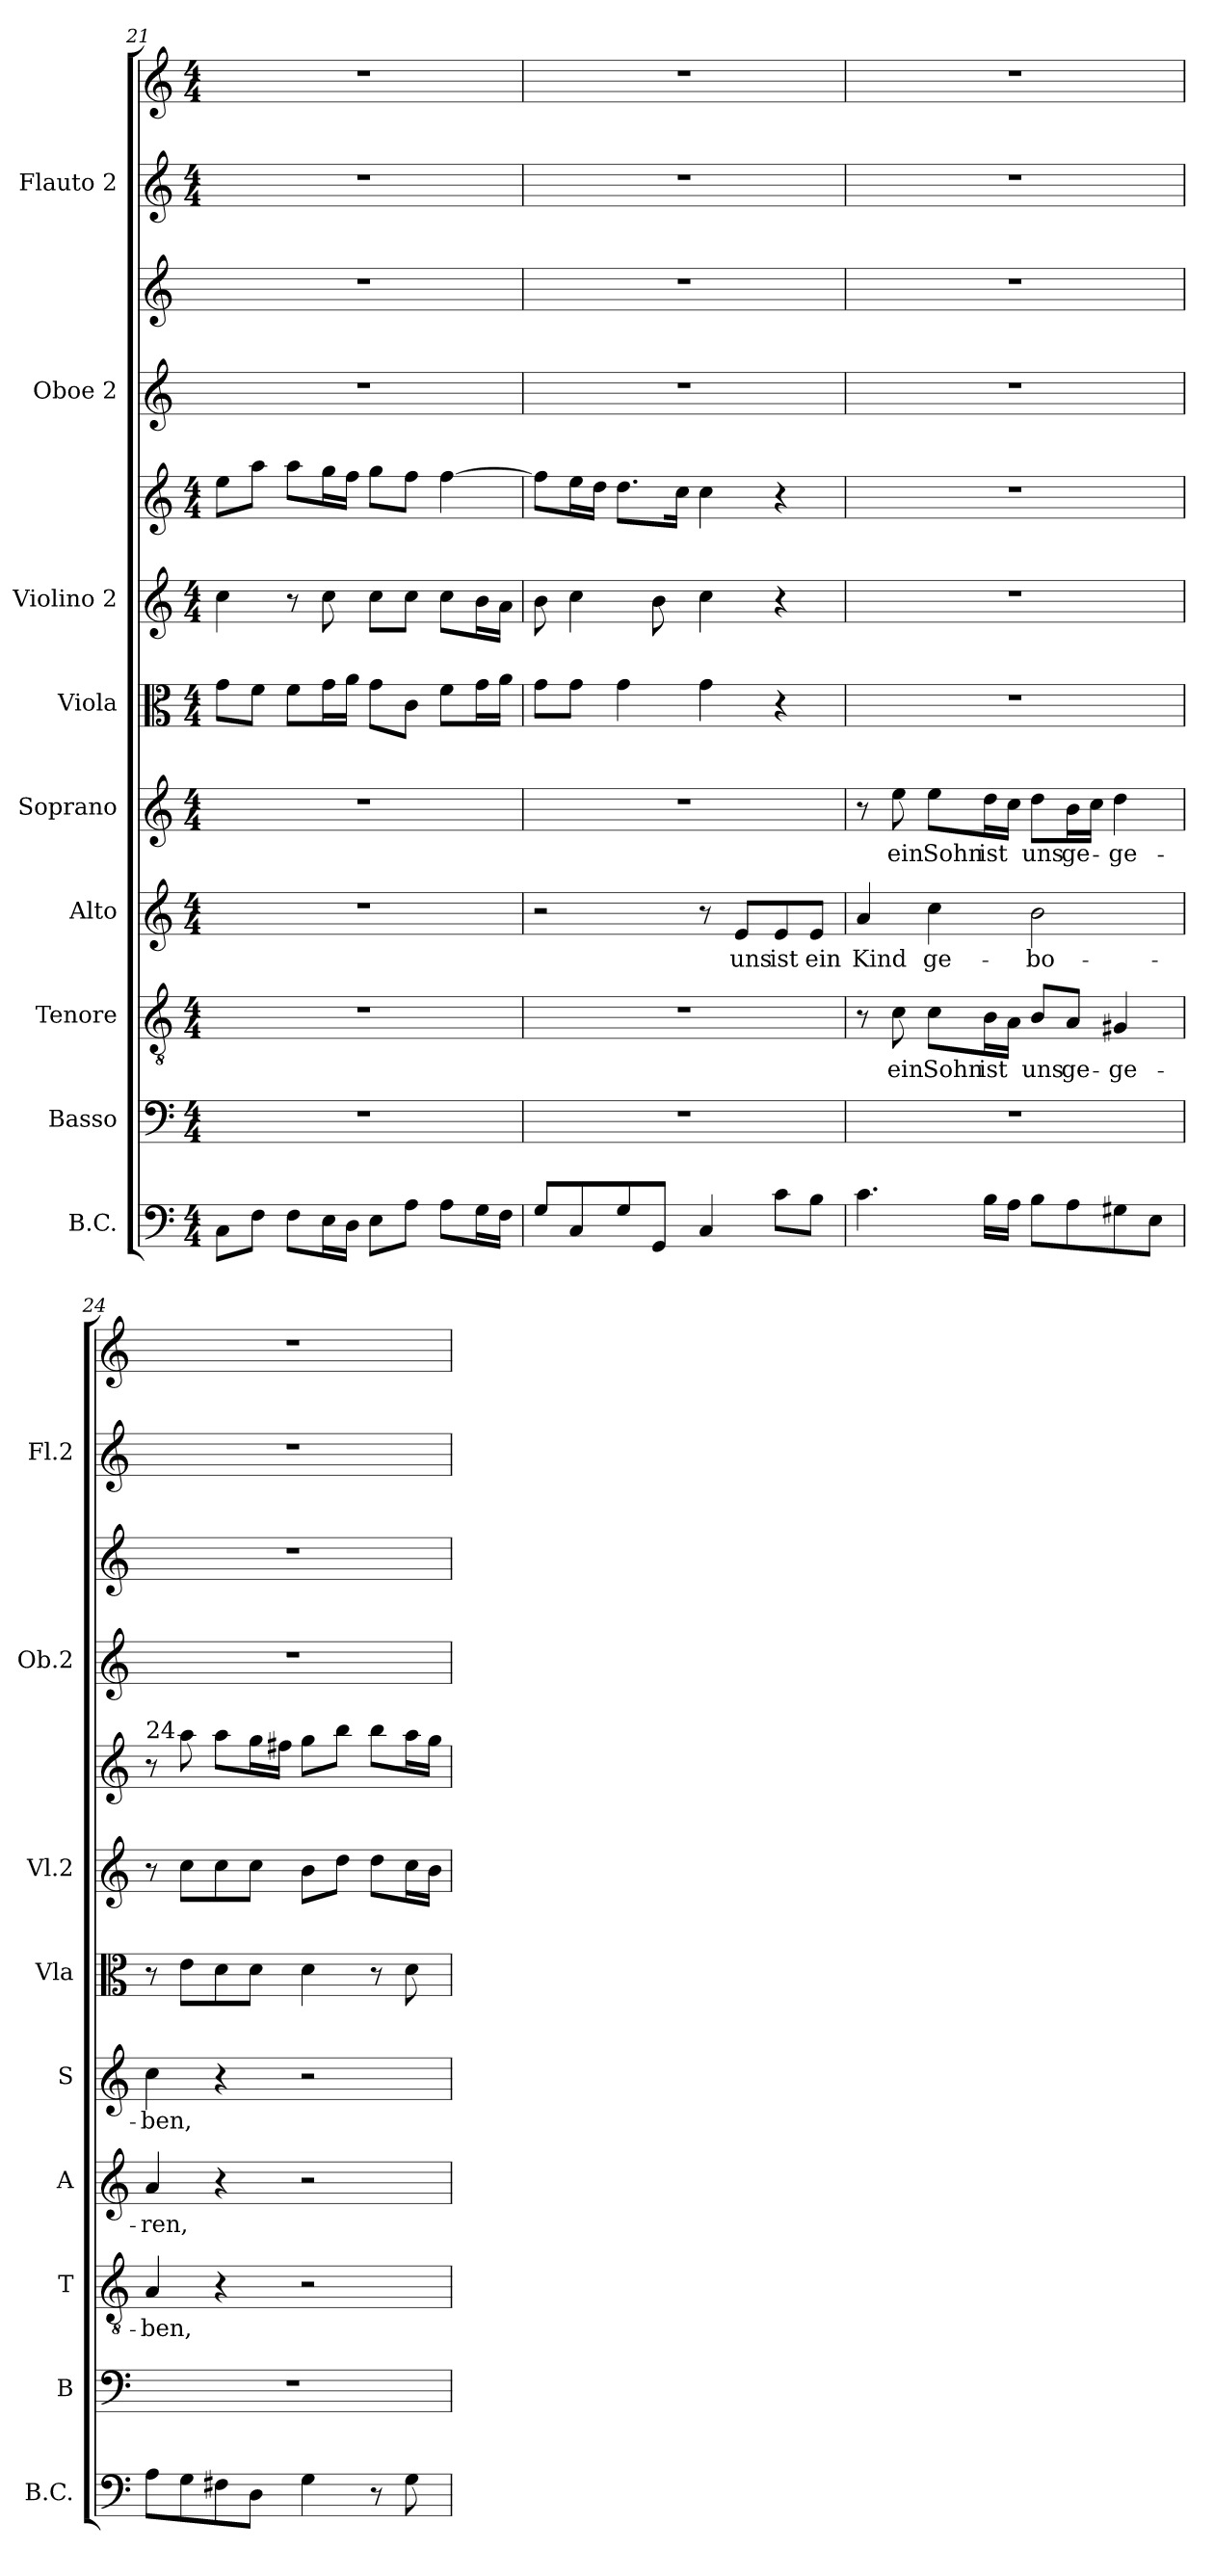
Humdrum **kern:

**kern	**kern	**kern	**text	**kern	**text	**kern	**text	**kern	**kern	**kern	**kern	**kern	**kern	**kern
*part9	*part8	*part7	*part7	*part6	*part6	*part5	*part5	*part4	*part3	*part3	*part2	*part2	*part1	*part1
*staff12	*staff11	*staff10	*staff10	*staff9	*staff9	*staff8	*staff8	*staff7	*staff6	*staff5	*staff4	*staff3	*staff2	*staff1
*I"B.C.	*I"Basso	*I"Tenore	*	*I"Alto	*	*I"Soprano	*	*I"Viola	*I"Violino 2	*	*I"Oboe 2	*	*I"Flauto 2	*
*I'B.C.	*I'B	*I'T	*	*I'A	*	*I'S	*	*I'Vla	*I'Vl.2	*	*I'Ob.2	*	*I'Fl.2	*
*clefF4	*clefF4	*clefGv2	*	*clefG2	*	*clefG2	*	*clefC3	*clefG2	*clefG2	*clefG2	*clefG2	*clefG2	*clefG2
*k[]	*k[]	*k[]	*	*k[]	*	*k[]	*	*k[]	*k[]	*k[]	*k[]	*k[]	*k[]	*k[]
*M4/4	*M4/4	*M4/4	*	*M4/4	*	*M4/4	*	*M4/4	*M4/4	*M4/4	*	*	*M4/4	*M4/4
=21	=21	=21	=21	=21	=21	=21	=21	=21	=21	=21	=21	=21	=21	=21
8C\L	1r	1r	.	1r	.	1r	.	8g\L	4cc\	8ee\L	1r	1r	1r	1r
8F\J	.	.	.	.	.	.	.	8f\J	.	8aa\J	.	.	.	.
8F\L	.	.	.	.	.	.	.	8f\L	8r	8aa\L	.	.	.	.
16E\L	.	.	.	.	.	.	.	16g\L	8cc\	16gg\L	.	.	.	.
16D\JJ	.	.	.	.	.	.	.	16a\JJ	.	16ff\JJ	.	.	.	.
8E\L	.	.	.	.	.	.	.	8g\L	8cc\L	8gg\L	.	.	.	.
8A\J	.	.	.	.	.	.	.	8c\J	8cc\J	8ff\J	.	.	.	.
8A\L	.	.	.	.	.	.	.	8f\L	8cc\L	[4ff\	.	.	.	.
16G\L	.	.	.	.	.	.	.	16g\L	16b\L	.	.	.	.	.
16F\JJ	.	.	.	.	.	.	.	16a\JJ	16a\JJ	.	.	.	.	.
=22	=22	=22	=22	=22	=22	=22	=22	=22	=22	=22	=22	=22	=22	=22
8G/L	1r	1r	.	2r	.	1r	.	8g\L	8b\	8ff\L]	1r	1r	1r	1r
8C/	.	.	.	.	.	.	.	8g\J	4cc\	16ee\L	.	.	.	.
.	.	.	.	.	.	.	.	.	.	16dd\JJ	.	.	.	.
8G/	.	.	.	.	.	.	.	4g\	.	8.dd\L	.	.	.	.
8GG/J	.	.	.	.	.	.	.	.	8b\	.	.	.	.	.
.	.	.	.	.	.	.	.	.	.	16cc\Jk	.	.	.	.
4C/	.	.	.	8r	.	.	.	4g\	4cc\	4cc\	.	.	.	.
!	!	!	!	!	!LO:LY:b	!	!	!	!	!	!	!	!	!
.	.	.	.	8e/L	uns	.	.	.	.	.	.	.	.	.
!	!	!	!	!	!LO:LY:b	!	!	!	!	!	!	!	!	!
8c\L	.	.	.	8e/	ist	.	.	4r	4r	4r	.	.	.	.
!	!	!	!	!	!LO:LY:b	!	!	!	!	!	!	!	!	!
8B\J	.	.	.	8e/J	ein	.	.	.	.	.	.	.	.	.
!!LO:PB:g=z
=23	=23	=23	=23	=23	=23	=23	=23	=23	=23	=23	=23	=23	=23	=23
!	!	!	!	!	!LO:LY:b	!	!	!	!	!	!	!	!	!
4.c\	1r	8r	.	4a/	Kind	8r	.	1r	1r	1r	1r	1r	1r	1r
!	!	!	!LO:LY:b	!	!	!	!LO:LY:b	!	!	!	!	!	!	!
.	.	8c\	ein	.	.	8ee\	ein	.	.	.	.	.	.	.
!	!	!	!LO:LY:b	!	!LO:LY:b	!	!LO:LY:b	!	!	!	!	!	!	!
.	.	8c\L	Sohn	4cc\	ge-	8ee\L	Sohn	.	.	.	.	.	.	.
!	!	!	!LO:LY:b	!	!	!	!LO:LY:b	!	!	!	!	!	!	!
16B\LL	.	16B\L	ist	.	.	16dd\L	ist	.	.	.	.	.	.	.
16A\JJ	.	16A\JJ	.	.	.	16cc\JJ	.	.	.	.	.	.	.	.
!	!	!	!LO:LY:b	!	!LO:LY:b	!	!LO:LY:b	!	!	!	!	!	!	!
8B\L	.	8B/L	uns	2b\	bo-	8dd\L	uns	.	.	.	.	.	.	.
!	!	!	!LO:LY:b	!	!	!	!LO:LY:b	!	!	!	!	!	!	!
8A\	.	8A/J	ge-	.	.	16b\L	ge-	.	.	.	.	.	.	.
.	.	.	.	.	.	16cc\JJ	.	.	.	.	.	.	.	.
!	!	!	!LO:LY:b	!	!	!	!LO:LY:b	!	!	!	!	!	!	!
8G#X\	.	4G#X/	ge-	.	.	4dd\	ge-	.	.	.	.	.	.	.
8E\J	.	.	.	.	.	.	.	.	.	.	.	.	.	.
!!LO:PB:g=z
=24	=24	=24	=24	=24	=24	=24	=24	=24	=24	=24	=24	=24	=24	=24
!	!	!	!	!	!	!	!	!	!	!LO:TX:a:t=24	!	!	!	!
!	!	!	!LO:LY:b	!	!LO:LY:b	!	!LO:LY:b	!	!	!	!	!	!	!
8A\L	1r	4A/	ben,	4a/	ren,	4cc\	ben,	8r	8r	8r	1r	1r	1r	1r
8G\	.	.	.	.	.	.	.	8e\L	8cc\L	8aa\	.	.	.	.
8F#X\	.	4r	.	4r	.	4r	.	8d\	8cc\	8aa\L	.	.	.	.
8D\J	.	.	.	.	.	.	.	8d\J	8cc\J	16gg\L	.	.	.	.
.	.	.	.	.	.	.	.	.	.	16ff#X\JJ	.	.	.	.
4G\	.	2r	.	2r	.	2r	.	4d\	8b\L	8gg\L	.	.	.	.
.	.	.	.	.	.	.	.	.	8dd\J	8bb\J	.	.	.	.
8r	.	.	.	.	.	.	.	8r	8dd\L	8bb\L	.	.	.	.
8G\	.	.	.	.	.	.	.	8d\	16cc\L	16aa\L	.	.	.	.
.	.	.	.	.	.	.	.	.	16b\JJ	16gg\JJ	.	.	.	.
=	=	=	=	=	=	=	=	=	=	=	=	=	=	=
*-	*-	*-	*-	*-	*-	*-	*-	*-	*-	*-	*-	*-	*-	*-
